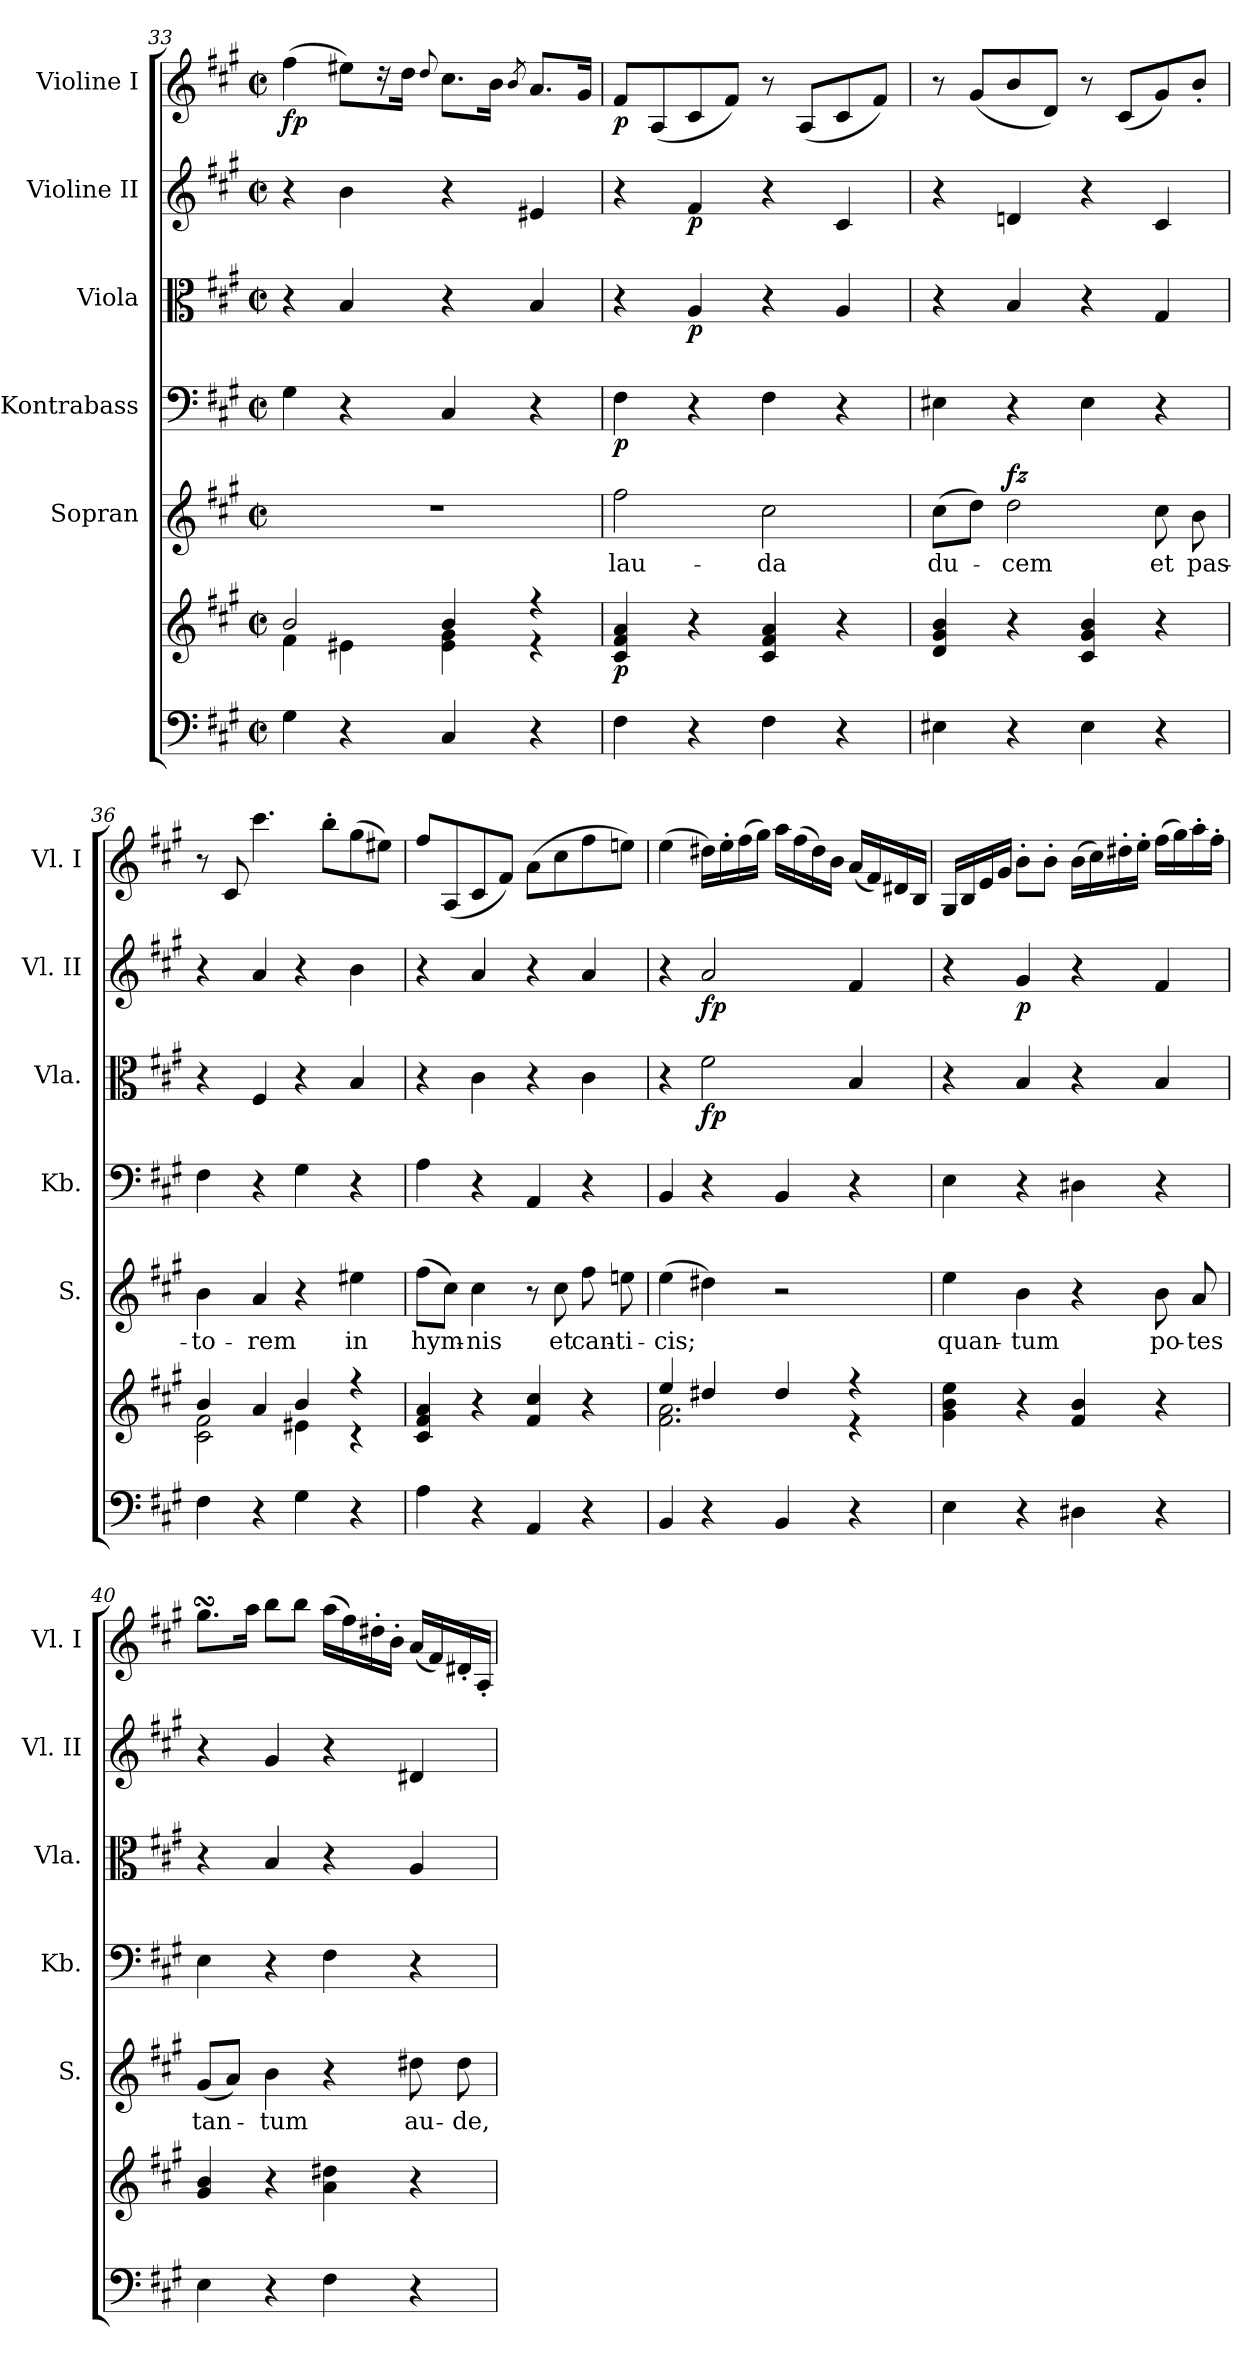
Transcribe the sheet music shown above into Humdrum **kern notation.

**kern	**kern	**dynam	**kern	**text	**dynam	**kern	**dynam	**kern	**dynam	**kern	**dynam	**kern	**dynam
*part6	*part6	*part6	*part5	*part5	*part5	*part4	*part4	*part3	*part3	*part2	*part2	*part1	*part1
*staff7	*staff6	*staff6/7	*staff5	*staff5	*staff5	*staff4	*staff4	*staff3	*staff3	*staff2	*staff2	*staff1	*staff1
*	*	*	*I"Sopran	*	*	*I"Kontrabass	*	*I"Viola	*	*I"Violine II	*	*I"Violine I	*
*	*	*	*I'S.	*	*	*I'Kb.	*	*I'Vla.	*	*I'Vl. II	*	*I'Vl. I	*
*clefF4	*clefG2	*	*clefG2	*	*	*clefF4	*	*clefC3	*	*clefG2	*	*clefG2	*
*	*	*	*	*	*	*ITrd7c12	*	*	*	*	*	*	*
*k[f#c#g#]	*k[f#c#g#]	*	*k[f#c#g#]	*	*	*k[f#c#g#]	*	*k[f#c#g#]	*	*k[f#c#g#]	*	*k[f#c#g#]	*
*A:	*A:	*	*A:	*	*	*A:	*	*A:	*	*A:	*	*A:	*
*M2/2	*M2/2	*	*M2/2	*	*	*M2/2	*	*M2/2	*	*M2/2	*	*M2/2	*
*met(c|)	*met(c|)	*	*met(c|)	*	*	*met(c|)	*	*met(c|)	*	*met(c|)	*	*met(c|)	*
=33	=33	=33	=33	=33	=33	=33	=33	=33	=33	=33	=33	=33	=33
*	*^	*	*	*	*	*	*	*	*	*	*	*	*
!	!	!	!	!	!	!	!	!	!	!	!	!	!	!LO:DY:b
4G#\	2b/	4f#\	.	1r	.	.	4GG#\	.	4r	.	4r	.	(>4ff#\	fp
4r	.	4e#X\	.	.	.	.	4r	.	4B/	.	4b\	.	8ee#X\L)	.
.	.	.	.	.	.	.	.	.	.	.	.	.	16r	.
.	.	.	.	.	.	.	.	.	.	.	.	.	16dd\Jk	.
.	.	.	.	.	.	.	.	.	.	.	.	.	8qqdd/	.
4C#/	4b/	4e#\ 4g#\	.	.	.	.	4CC#/	.	4r	.	4r	.	8.cc#\L	.
.	.	.	.	.	.	.	.	.	.	.	.	.	16b\Jk	.
.	.	.	.	.	.	.	.	.	.	.	.	.	8qb/	.
4r	4r	4r	.	.	.	.	4r	.	4B/	.	4e#X/	.	8.a/L	.
.	.	.	.	.	.	.	.	.	.	.	.	.	16g#/Jk	.
*	*v	*v	*	*	*	*	*	*	*	*	*	*	*	*
!!LO:LB:g=z
=34	=34	=34	=34	=34	=34	=34	=34	=34	=34	=34	=34	=34	=34
!	!	!LO:DY:b	!	!LO:LY:b	!	!	!LO:DY:b	!	!	!	!	!	!LO:DY:b
4F#\	4c#/ 4f#/ 4a/	p	2ff#\	lau-	.	4FF#\	p	4r	.	4r	.	8f#/L	p
.	.	.	.	.	.	.	.	.	.	.	.	(<8A/	.
!	!	!	!	!	!	!	!	!	!LO:DY:b	!	!LO:DY:b	!	!
4r	4r	.	.	.	.	4r	.	4A/	p	4f#/	p	8c#/	.
.	.	.	.	.	.	.	.	.	.	.	.	8f#/J)	.
!	!	!	!	!LO:LY:b	!	!	!	!	!	!	!	!	!
4F#\	4c#/ 4f#/ 4a/	.	2cc#\	-da	.	4FF#\	.	4r	.	4r	.	8r	.
.	.	.	.	.	.	.	.	.	.	.	.	(<8A/L	.
4r	4r	.	.	.	.	4r	.	4A/	.	4c#/	.	8c#/	.
.	.	.	.	.	.	.	.	.	.	.	.	8f#/J)	.
=35	=35	=35	=35	=35	=35	=35	=35	=35	=35	=35	=35	=35	=35
!	!	!	!	!LO:LY:b	!	!	!	!	!	!	!	!	!
4E#X\	4d/ 4g#/ 4b/	.	(>8cc#\L	du-	.	4EE#X\	.	4r	.	4r	.	8r	.
.	.	.	8dd\J)	.	.	.	.	.	.	.	.	(<8g#/L	.
!	!	!	!	!LO:LY:b	!LO:DY:a	!	!	!	!	!	!	!	!
4r	4r	.	2dd\	-cem	fz	4r	.	4B/	.	4dn/	.	8b/	.
.	.	.	.	.	.	.	.	.	.	.	.	8d/J)	.
4E#\	4c#/ 4g#/ 4b/	.	.	.	.	4EE#\	.	4r	.	4r	.	8r	.
.	.	.	.	.	.	.	.	.	.	.	.	(<8c#/L	.
!	!	!	!	!LO:LY:b	!	!	!	!	!	!	!	!	!
4r	4r	.	8cc#\	et	.	4r	.	4G#/	.	4c#/	.	8g#/)	.
!	!	!	!	!LO:LY:b	!	!	!	!	!	!	!	!	!
.	.	.	8b\	pas-	.	.	.	.	.	.	.	8b'</J	.
=36	=36	=36	=36	=36	=36	=36	=36	=36	=36	=36	=36	=36	=36
*	*^	*	*	*	*	*	*	*	*	*	*	*	*
!	!	!	!	!	!LO:LY:b	!	!	!	!	!	!	!	!	!
4F#\	4b/	2c#\ 2f#\	.	4b\	-to-	.	4FF#\	.	4r	.	4r	.	8r	.
.	.	.	.	.	.	.	.	.	.	.	.	.	8c#/	.
!	!	!	!	!	!LO:LY:b	!	!	!	!	!	!	!	!	!
4r	4a/	.	.	4a/	-rem	.	4r	.	4F#/	.	4a/	.	4.ccc#\	.
4G#\	4b/	4e#X\	.	4r	.	.	4GG#\	.	4r	.	4r	.	.	.
.	.	.	.	.	.	.	.	.	.	.	.	.	8bb'>\L	.
!	!	!	!	!	!LO:LY:b	!	!	!	!	!	!	!	!	!
4r	4r	4r	.	4ee#X\	in	.	4r	.	4B/	.	4b\	.	(>8gg#\	.
.	.	.	.	.	.	.	.	.	.	.	.	.	8ee#X\J)	.
*	*v	*v	*	*	*	*	*	*	*	*	*	*	*	*
=37	=37	=37	=37	=37	=37	=37	=37	=37	=37	=37	=37	=37	=37
!	!	!	!	!LO:LY:b	!	!	!	!	!	!	!	!	!
4A\	4c#/ 4f#/ 4a/	.	(>8ff#\L	hym-	.	4AA\	.	4r	.	4r	.	8ff#/L	.
.	.	.	8cc#\J)	.	.	.	.	.	.	.	.	(<8A/	.
!	!	!	!	!LO:LY:b	!	!	!	!	!	!	!	!	!
4r	4r	.	4cc#\	-nis	.	4r	.	4c#\	.	4a/	.	8c#/	.
.	.	.	.	.	.	.	.	.	.	.	.	8f#/J)	.
4AA/	4f#/ 4cc#/	.	8r	.	.	4AAA/	.	4r	.	4r	.	(>8a\L	.
!	!	!	!	!LO:LY:b	!	!	!	!	!	!	!	!	!
.	.	.	8cc#\	et	.	.	.	.	.	.	.	8cc#\	.
!	!	!	!	!LO:LY:b	!	!	!	!	!	!	!	!	!
4r	4r	.	8ff#\	can-	.	4r	.	4c#\	.	4a/	.	8ff#\	.
!	!	!	!	!LO:LY:b	!	!	!	!	!	!	!	!	!
.	.	.	8een\	-ti-	.	.	.	.	.	.	.	8een\J)	.
!!LO:PB:g=z
=38	=38	=38	=38	=38	=38	=38	=38	=38	=38	=38	=38	=38	=38
*	*^	*	*	*	*	*	*	*	*	*	*	*	*
!	!	!	!	!	!LO:LY:b	!	!	!	!	!	!	!	!	!
4BB/	4ee/	2.f#\ 2.a\	.	(>4ee\	-cis;	.	4BBB/	.	4r	.	4r	.	(>4ee\	.
!	!	!	!	!	!	!	!	!	!	!LO:DY:b	!	!LO:DY:b	!	!
4r	4dd#X/	.	.	4dd#X\)	.	.	4r	.	2f#\	fp	2a/	fp	16dd#X\LL)	.
.	.	.	.	.	.	.	.	.	.	.	.	.	16ee'>\	.
.	.	.	.	.	.	.	.	.	.	.	.	.	(>16ff#\	.
.	.	.	.	.	.	.	.	.	.	.	.	.	16gg#\JJ)	.
4BB/	4dd#/	.	.	2r	.	.	4BBB/	.	.	.	.	.	16aa\LL	.
.	.	.	.	.	.	.	.	.	.	.	.	.	(>16ff#\	.
.	.	.	.	.	.	.	.	.	.	.	.	.	16dd#\)	.
.	.	.	.	.	.	.	.	.	.	.	.	.	16b\JJ	.
4r	4r	4r	.	.	.	.	4r	.	4B/	.	4f#/	.	(<16a/LL	.
.	.	.	.	.	.	.	.	.	.	.	.	.	16f#/)	.
.	.	.	.	.	.	.	.	.	.	.	.	.	16d#X/	.
.	.	.	.	.	.	.	.	.	.	.	.	.	16B/JJ	.
*	*v	*v	*	*	*	*	*	*	*	*	*	*	*	*
=39	=39	=39	=39	=39	=39	=39	=39	=39	=39	=39	=39	=39	=39
!	!	!	!	!LO:LY:b	!	!	!	!	!	!	!	!	!
4E\	4g#\ 4b\ 4ee\	.	4ee\	quan-	.	4EE\	.	4r	.	4r	.	16G#/LL	.
.	.	.	.	.	.	.	.	.	.	.	.	16B/	.
.	.	.	.	.	.	.	.	.	.	.	.	16e/	.
.	.	.	.	.	.	.	.	.	.	.	.	16g#/JJ	.
!	!	!	!	!LO:LY:b	!	!	!	!	!	!	!LO:DY:b	!	!
4r	4r	.	4b\	-tum	.	4r	.	4B/	.	4g#/	p	8b'>\L	.
.	.	.	.	.	.	.	.	.	.	.	.	8b'>\J	.
4D#X\	4f#/ 4b/	.	4r	.	.	4DD#X\	.	4r	.	4r	.	(>16b\LL	.
.	.	.	.	.	.	.	.	.	.	.	.	16cc#\)	.
.	.	.	.	.	.	.	.	.	.	.	.	16dd#X'>\	.
.	.	.	.	.	.	.	.	.	.	.	.	16ee'>\JJ	.
!	!	!	!	!LO:LY:b	!	!	!	!	!	!	!	!	!
4r	4r	.	8b\	po-	.	4r	.	4B/	.	4f#/	.	(>16ff#\LL	.
.	.	.	.	.	.	.	.	.	.	.	.	16gg#\)	.
!	!	!	!	!LO:LY:b	!	!	!	!	!	!	!	!	!
.	.	.	8a/	-tes	.	.	.	.	.	.	.	16aa'>\	.
.	.	.	.	.	.	.	.	.	.	.	.	16ff#'>\JJ	.
=40	=40	=40	=40	=40	=40	=40	=40	=40	=40	=40	=40	=40	=40
!	!	!	!	!LO:LY:b	!	!	!	!	!	!	!	!	!
4E\	4g#/ 4b/	.	(<8g#/L	tan-	.	4EE\	.	4r	.	4r	.	8.gg#sSsS\L	.
.	.	.	8a/J)	.	.	.	.	.	.	.	.	.	.
.	.	.	.	.	.	.	.	.	.	.	.	16aa\Jk	.
!	!	!	!	!LO:LY:b	!	!	!	!	!	!	!	!	!
4r	4r	.	4b\	-tum	.	4r	.	4B/	.	4g#/	.	8bb\L	.
.	.	.	.	.	.	.	.	.	.	.	.	8bb\J	.
4F#\	4a\ 4dd#X\	.	4r	.	.	4FF#\	.	4r	.	4r	.	(>16aa\LL	.
.	.	.	.	.	.	.	.	.	.	.	.	16ff#\)	.
.	.	.	.	.	.	.	.	.	.	.	.	16dd#X'>\	.
.	.	.	.	.	.	.	.	.	.	.	.	16b'>\JJ	.
!	!	!	!	!LO:LY:b	!	!	!	!	!	!	!	!	!
4r	4r	.	8dd#X\	au-	.	4r	.	4A/	.	4d#X/	.	(<16a/LL	.
.	.	.	.	.	.	.	.	.	.	.	.	16f#/)	.
!	!	!	!	!LO:LY:b	!	!	!	!	!	!	!	!	!
.	.	.	8dd#\	-de,	.	.	.	.	.	.	.	16d#X'</	.
.	.	.	.	.	.	.	.	.	.	.	.	16A'</JJ	.
=	=	=	=	=	=	=	=	=	=	=	=	=	=
*-	*-	*-	*-	*-	*-	*-	*-	*-	*-	*-	*-	*-	*-
